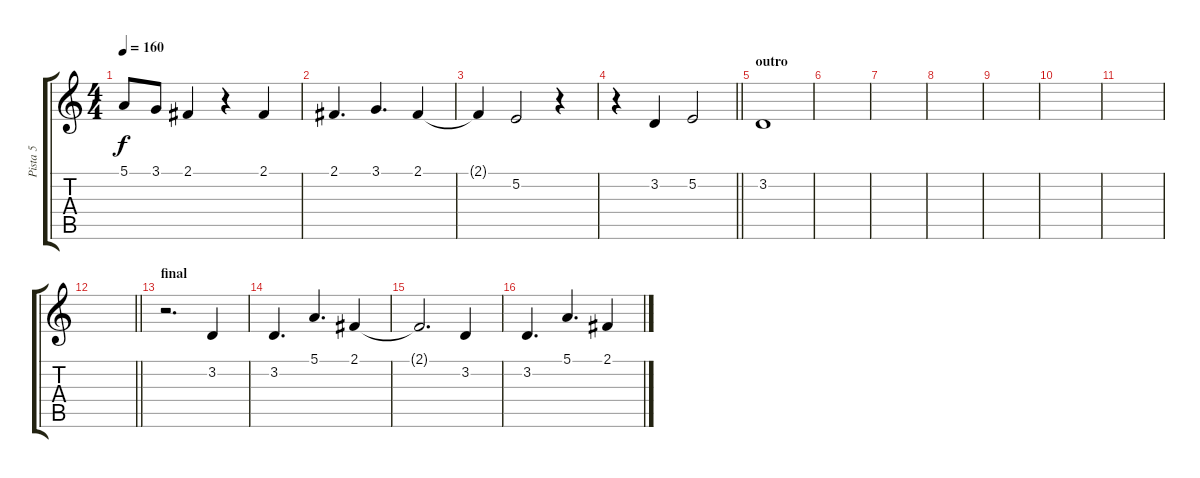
\track ("Pista 5" "Pista 5") {instrument voiceoohs}
\staff {score tabs}
\tuning (E4 B3 G3 D3 A2 E2) {hide}
\ts (4 4)
\tempo 160
\clef g2
\ks c
5.1{t}.8{dy f} 3.1.8 2.1.4 r.4 2.1.4 |
2.1.4{d} 3.1.4{d} 2.1.4 |
2.1{t}.4 5.2.2 r.4 |
\barLineRight lightlight
r.4 3.2.4 5.2.2 |
\section ("" "outro")
3.2.1 |
|
|
|
|
|
|
\barLineRight lightlight
|
\section ("" "final")
r.2{d} 3.2.4 |
3.2.4{d} 5.1.4{d} 2.1.4 |
2.1{t}.2{d} 3.2.4 |
3.2.4{d} 5.1.4{d} 2.1.4
